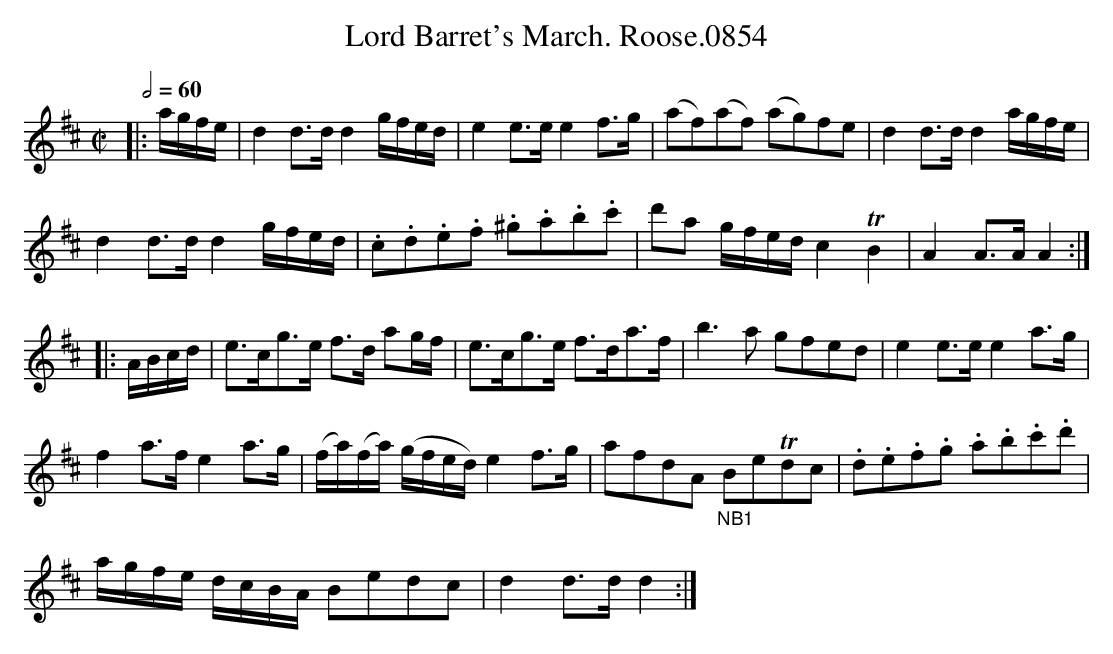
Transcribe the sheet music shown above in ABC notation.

X:1
T:Lord Barret's March. Roose.0854
M:C|
Q:1/2=60
L:1/8
K:D
|: a/g/f/e/ | d2d>d d2 g/f/e/d/ | e2e>e e2f>g | (af)(af) (ag)fe | d2d>d d2 a/g/f/e/ |
d2d>d d2 g/f/e/d/ | .c.d.e.f .^g.a.b.c' | d'a g/f/e/d/ c2 !trill!B2 | A2A>A A2 :|
|: A/B/c/d/ | e>cg>e f>d ag/f/ | e>cg>e f>da>f | b3a gfed | e2e>e e2a>g |
f2a>f e2a>g | (f/a/)(f/a/) (g/f/e/d/) e2f>g | afdA "_NB1"Be!trill!dc | \\
.d.e.f.g .a.b.c'.d' |
a/g/f/e/ d/c/B/A/ Bedc | d2d>d d2 :|
